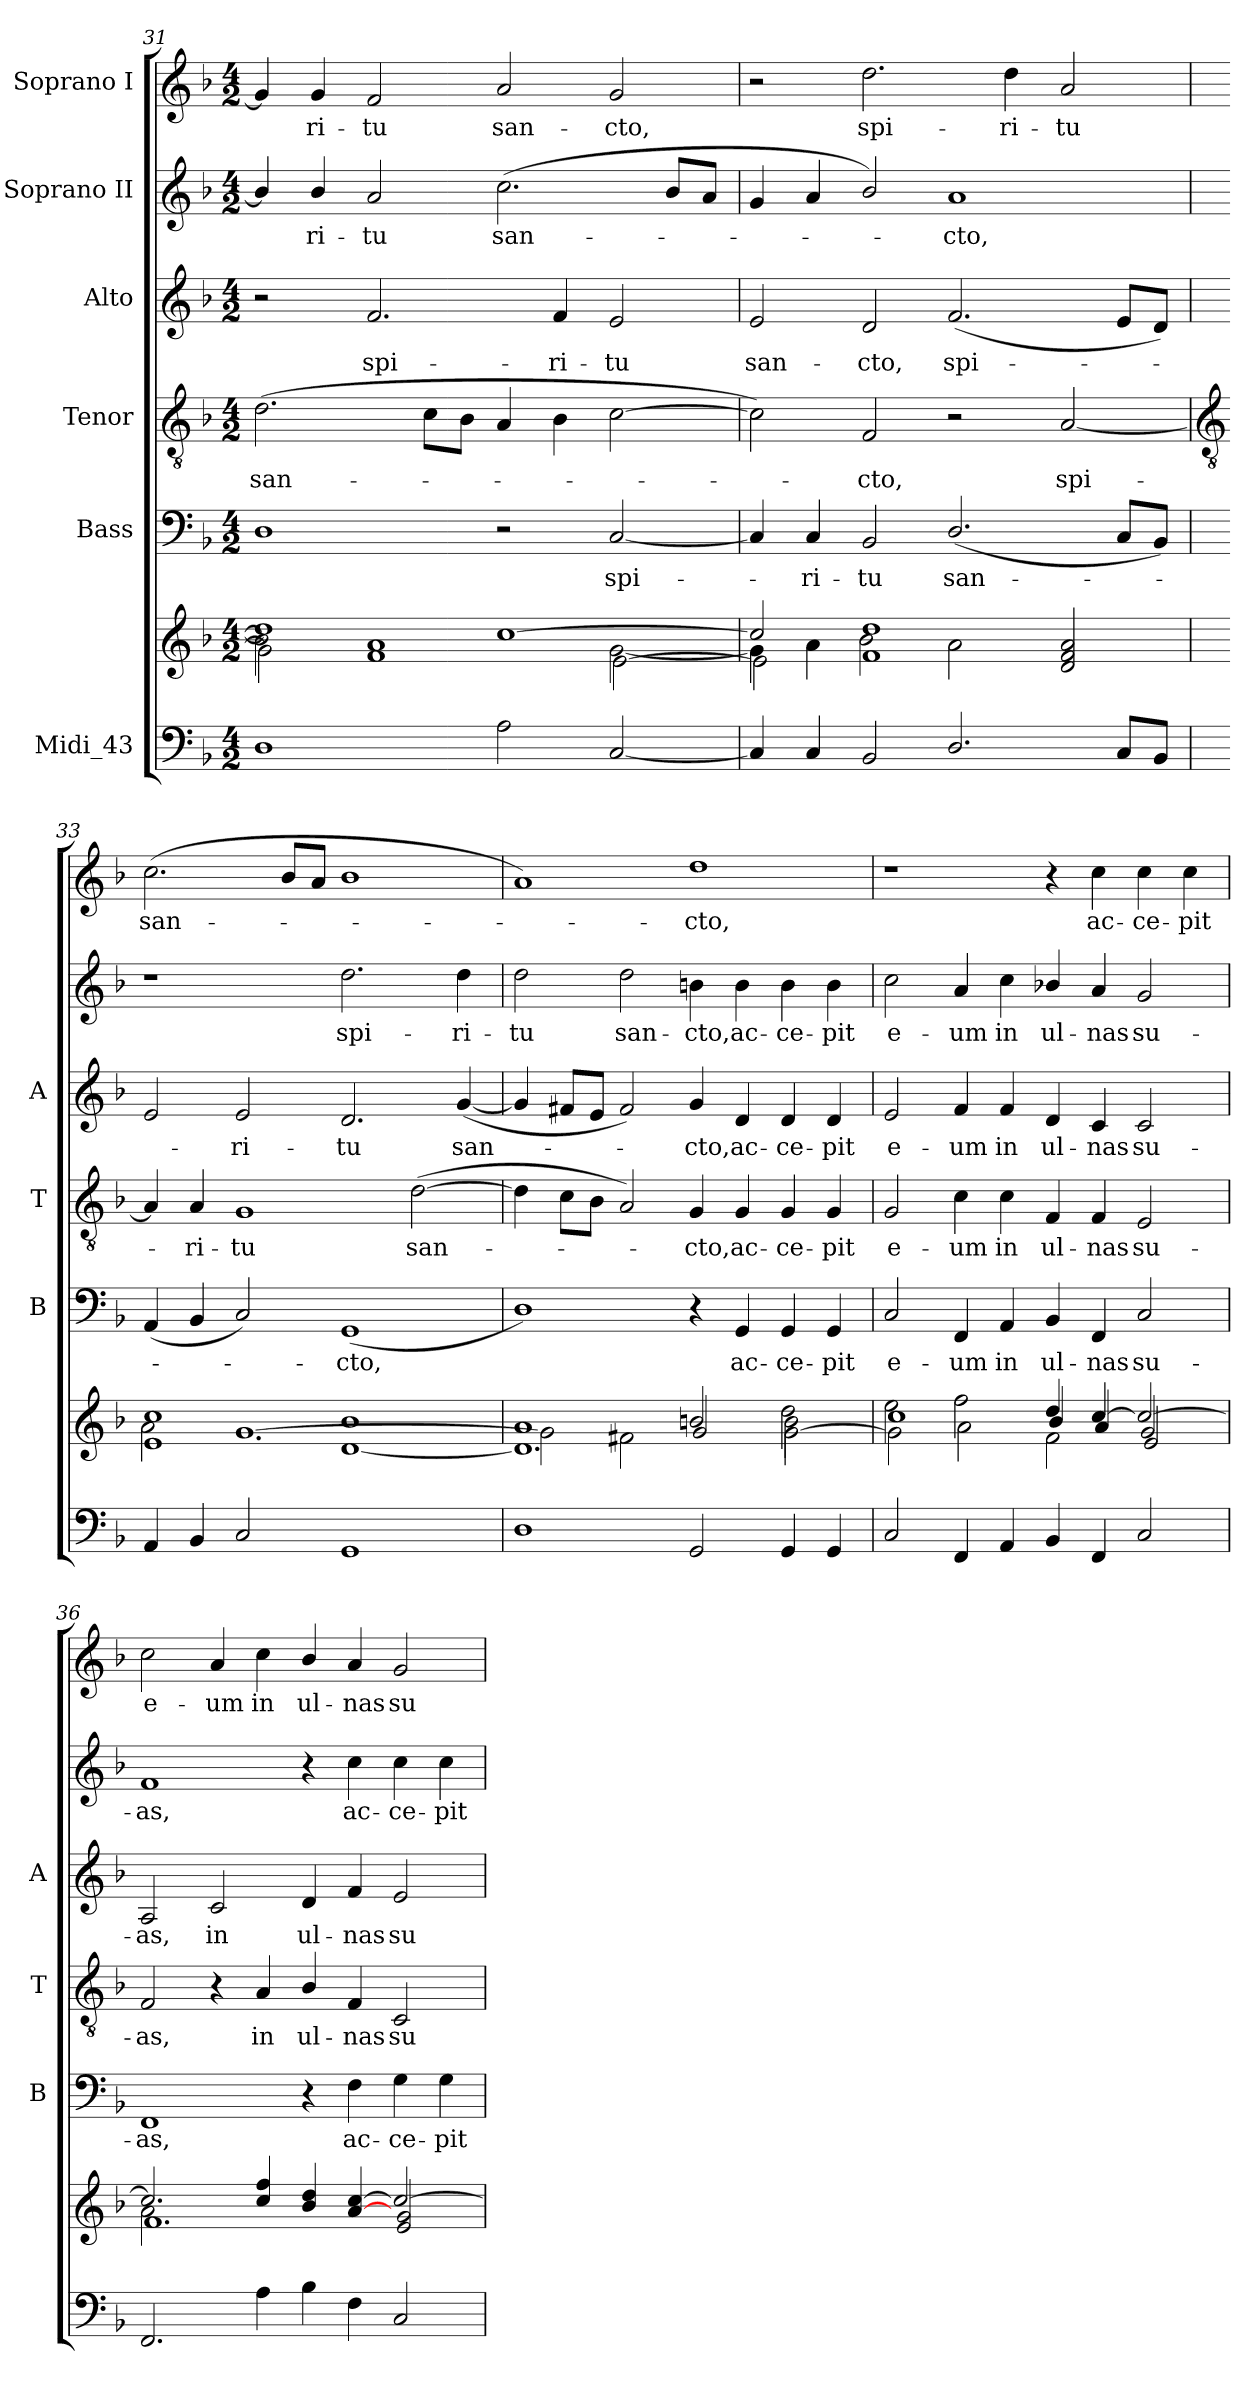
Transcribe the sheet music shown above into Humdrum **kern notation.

**kern	**kern	**kern	**text	**kern	**text	**kern	**text	**kern	**text	**kern	**text
*part6	*part6	*part5	*part5	*part4	*part4	*part3	*part3	*part2	*part2	*part1	*part1
*staff7	*staff6	*staff5	*staff5	*staff4	*staff4	*staff3	*staff3	*staff2	*staff2	*staff1	*staff1
*I"Midi_43	*	*I"Bass	*	*I"Tenor	*	*I"Alto	*	*I"Soprano II	*	*I"Soprano I	*
*	*	*I'B	*	*I'T	*	*I'A	*	*	*	*	*
*clefF4	*clefG2	*clefF4	*	*clefGv2	*	*clefG2	*	*clefG2	*	*clefG2	*
*k[b-]	*k[b-]	*k[b-]	*	*k[b-]	*	*k[b-]	*	*k[b-]	*	*k[b-]	*
*F:	*F:	*F:	*	*F:	*	*F:	*	*F:	*	*F:	*
*M4/2	*M4/2	*M4/2	*	*M4/2	*	*M4/2	*	*M4/2	*	*M4/2	*
=31	=31	=31	=31	=31	=31	=31	=31	=31	=31	=31	=31
*	*^	*	*	*	*	*	*	*	*	*	*
*	*	*^	*	*	*	*	*	*	*	*	*	*
!	!	!	!	!	!	!	!LO:LY:b	!	!	!	!	!	!
1D	1dd/]	2b-\]	2g\]	1D	.	(>2.d	san-	2r	.	4b-/]	.	4g]	.
!	!	!	!	!	!	!	!	!	!	!	!LO:LY:b	!	!LO:LY:b
.	.	.	.	.	.	.	.	.	.	4b-/	ri-	4g	ri-
!	!	!	!	!	!	!	!	!	!LO:LY:b	!	!LO:LY:b	!	!LO:LY:b
.	.	1a\	1f\	.	.	.	.	2.f	spi-	2a	-tu	2f	-tu
.	.	.	.	.	.	8cL	.	.	.	.	.	.	.
.	.	.	.	.	.	8B-J	.	.	.	.	.	.	.
!	!	!	!	!	!	!	!	!	!	!	!LO:LY:b	!	!LO:LY:b
2A	[1cc/	.	.	2r	.	4A/	.	.	.	(<2.cc	san-	2a	san-
!	!	!	!	!	!	!	!	!	!LO:LY:b	!	!	!	!
.	.	.	.	.	.	4B-	.	4f	-ri-	.	.	.	.
!	!	!	!	!	!LO:LY:b	!	!	!	!LO:LY:b	!	!	!	!LO:LY:b
[2C	.	[2g\	[2e\	[2C	spi-	[2c	.	2e	-tu	.	.	2g	-cto,
.	.	.	.	.	.	.	.	.	.	8b-L	.	.	.
.	.	.	.	.	.	.	.	.	.	8aJ	.	.	.
=32	=32	=32	=32	=32	=32	=32	=32	=32	=32	=32	=32	=32	=32
!	!	!	!	!	!	!	!	!	!LO:LY:b	!	!	!	!
4C]	2cc/]	4g\]	2e\]	4C]	.	2c])	.	2e	san-	4g	.	2r	.
!	!	!	!	!	!LO:LY:b	!	!	!	!	!	!	!	!
4C	.	4a\	.	4C	ri-	.	.	.	.	4a	.	.	.
!	!	!	!	!	!LO:LY:b	!	!LO:LY:b	!	!LO:LY:b	!	!	!	!LO:LY:b
2BB-	1f/ 1dd/	2ryy	2b-\	2BB-	-tu	2F	cto,	2d	-cto,	2b-/)	.	2.dd	spi-
!	!	!	!	!	!LO:LY:b	!	!	!	!LO:LY:b	!	!LO:LY:b	!	!
2.D/	.	1ryy	2a\	(<2.D/	san-	2r	.	(<2.f	spi-	1a	cto,	.	.
!	!	!	!	!	!	!	!	!	!	!	!	!	!LO:LY:b
.	.	.	.	.	.	.	.	.	.	.	.	4dd	-ri-
!	!	!	!	!	!	!	!LO:LY:b	!	!	!	!	!	!LO:LY:b
.	2d/ 2f/ 2a/	.	2ryy	.	.	[2A	spi-	.	.	.	.	2a	-tu
8CL	.	.	.	8CL	.	.	.	8eL	.	.	.	.	.
8BB-J	.	.	.	8BB-J)	.	.	.	8dJ)	.	.	.	.	.
!!LO:LB:g=z
=33	=33	=33	=33	=33	=33	=33	=33	=33	=33	=33	=33	=33	=33
*	*	*	*	*	*	*clefGv2	*	*	*	*	*	*	*
!	!	!	!	!	!	!	!	!	!	!	!	!	!LO:LY:b
4AA	1e/ 1cc/	1ryy	2a\	(<4AA	.	4A]	.	2e	.	1r	.	(<2.cc	san-
!	!	!	!	!	!	!	!LO:LY:b	!	!	!	!	!	!
4BB-	.	.	.	4BB-	.	4A	ri-	.	.	.	.	.	.
!	!	!	!	!	!	!	!LO:LY:b	!	!LO:LY:b	!	!	!	!
2C	.	.	[1.g\	2C)	.	1G	-tu	2e	ri-	.	.	.	.
.	.	.	.	.	.	.	.	.	.	.	.	8b-L	.
.	.	.	.	.	.	.	.	.	.	.	.	8aJ	.
!	!	!	!	!	!LO:LY:b	!	!	!	!LO:LY:b	!	!LO:LY:b	!	!
1GG	1b-/	[1d\	.	(<1GG	cto,	.	.	2.d	-tu	2.dd	spi-	1b-/	.
!	!	!	!	!	!	!	!LO:LY:b	!	!	!	!	!	!
.	.	.	.	.	.	(>[2d	san-	.	.	.	.	.	.
!	!	!	!	!	!	!	!	!	!LO:LY:b	!	!LO:LY:b	!	!
.	.	.	.	.	.	.	.	(<[4g	san-	4dd	-ri-	.	.
=34	=34	=34	=34	=34	=34	=34	=34	=34	=34	=34	=34	=34	=34
!	!	!	!	!	!	!	!	!	!	!	!LO:LY:b	!	!
1D	1a/	1.d\]	2g\]	1D/)	.	4d]	.	4g]	.	2dd	-tu	1a)	.
.	.	.	.	.	.	8cL	.	8f#XL	.	.	.	.	.
.	.	.	.	.	.	8B-J	.	8eJ	.	.	.	.	.
!	!	!	!	!	!	!	!	!	!	!	!LO:LY:b	!	!
.	.	.	2f#X\	.	.	2A)	.	2f#)	.	2dd	san-	.	.
!	!	!	!	!	!	!	!LO:LY:b	!	!LO:LY:b	!	!LO:LY:b	!	!LO:LY:b
2GG	2bn/	.	2g/	4r	.	4G	cto,	4g	cto,	4bn	-cto,	1dd	cto,
!	!	!	!	!	!LO:LY:b	!	!LO:LY:b	!	!LO:LY:b	!	!LO:LY:b	!	!
.	.	.	.	4GG	ac-	4G	ac-	4d	ac-	4b	ac-	.	.
!	!	!	!	!	!LO:LY:b	!	!LO:LY:b	!	!LO:LY:b	!	!LO:LY:b	!	!
4GG	2dd\	2b\	[2g\	4GG	-ce-	4G	-ce-	4d	-ce-	4b	-ce-	.	.
!	!	!	!	!	!LO:LY:b	!	!LO:LY:b	!	!LO:LY:b	!	!LO:LY:b	!	!
4GG	.	.	.	4GG	-pit	4G	-pit	4d	-pit	4b	-pit	.	.
=35	=35	=35	=35	=35	=35	=35	=35	=35	=35	=35	=35	=35	=35
!	!	!	!	!	!LO:LY:b	!	!LO:LY:b	!	!LO:LY:b	!	!LO:LY:b	!	!
2C	2ee\	1cc\	2g\]	2C	e-	2G	e-	2e	e-	2cc	e-	1r	.
!	!	!	!	!	!LO:LY:b	!	!LO:LY:b	!	!LO:LY:b	!	!LO:LY:b	!	!
4FF	2ff\	.	2a\	4FF	-um	4c	-um	4f	-um	4a	-um	.	.
!	!	!	!	!	!LO:LY:b	!	!LO:LY:b	!	!LO:LY:b	!	!LO:LY:b	!	!
4AA	.	.	.	4AA	in	4c	in	4f	in	4cc	in	.	.
!	!	!	!	!	!LO:LY:b	!	!LO:LY:b	!	!LO:LY:b	!	!LO:LY:b	!	!
4BB-	4dd/	4b-/	2f\	4BB-	ul-	4F	ul-	4d	ul-	4b-X/	ul-	4r	.
!	!	!	!	!	!LO:LY:b	!	!LO:LY:b	!	!LO:LY:b	!	!LO:LY:b	!	!LO:LY:b
4FF	[4cc/	4a/	.	4FF	-nas	4F	-nas	4c	-nas	4a	-nas	4cc	ac-
!	!	!	!	!	!LO:LY:b	!	!LO:LY:b	!	!LO:LY:b	!	!LO:LY:b	!	!LO:LY:b
2C	2cc/_	2g/	2e/	2C	su-	2E	su-	2c	su-	2g	su-	4cc	-ce-
!	!	!	!	!	!	!	!	!	!	!	!	!	!LO:LY:b
.	.	.	.	.	.	.	.	.	.	.	.	4cc	-pit
=36	=36	=36	=36	=36	=36	=36	=36	=36	=36	=36	=36	=36	=36
!	!	!	!	!	!LO:LY:b	!	!LO:LY:b	!	!LO:LY:b	!	!LO:LY:b	!	!LO:LY:b
2.FF	2.cc/]	2a\	1.f\	1FF	-as,	2F	-as,	2A	-as,	1f	-as,	2cc	e-
!	!	!	!	!	!	!	!	!	!LO:LY:b	!	!	!	!LO:LY:b
.	.	2ryy	.	.	.	4r	.	2c	in	.	.	4a	-um
!	!	!	!	!	!	!	!LO:LY:b	!	!	!	!	!	!LO:LY:b
4A	4cc/ 4ff/	.	.	.	.	4A	in	.	.	.	.	4cc	in
!	!	!	!	!	!	!	!LO:LY:b	!	!LO:LY:b	!	!	!	!LO:LY:b
4B-	4b-/ 4dd/	1ryy	.	4r	.	4B-/	ul-	4d	ul-	4r	.	4b-/	ul-
!	!	!	!	!	!LO:LY:b	!	!LO:LY:b	!	!LO:LY:b	!	!LO:LY:b	!	!LO:LY:b
4F	[4a/ [4cc/	.	.	4F	ac-	4F	-nas	4f	-nas	4cc	ac-	4a	-nas
!	!	!	!	!	!LO:LY:b	!	!LO:LY:b	!	!LO:LY:b	!	!LO:LY:b	!	!LO:LY:b
2C	2cc/_	.	2e/ 2g/	4G	-ce-	2C	su-	2e	su-	4cc	-ce-	2g	su-
!	!	!	!	!	!LO:LY:b	!	!	!	!	!	!LO:LY:b	!	!
.	.	.	.	4G	-pit	.	.	.	.	4cc	-pit	.	.
*	*v	*v	*v	*	*	*	*	*	*	*	*	*	*
=	=	=	=	=	=	=	=	=	=	=	=
*-	*-	*-	*-	*-	*-	*-	*-	*-	*-	*-	*-
